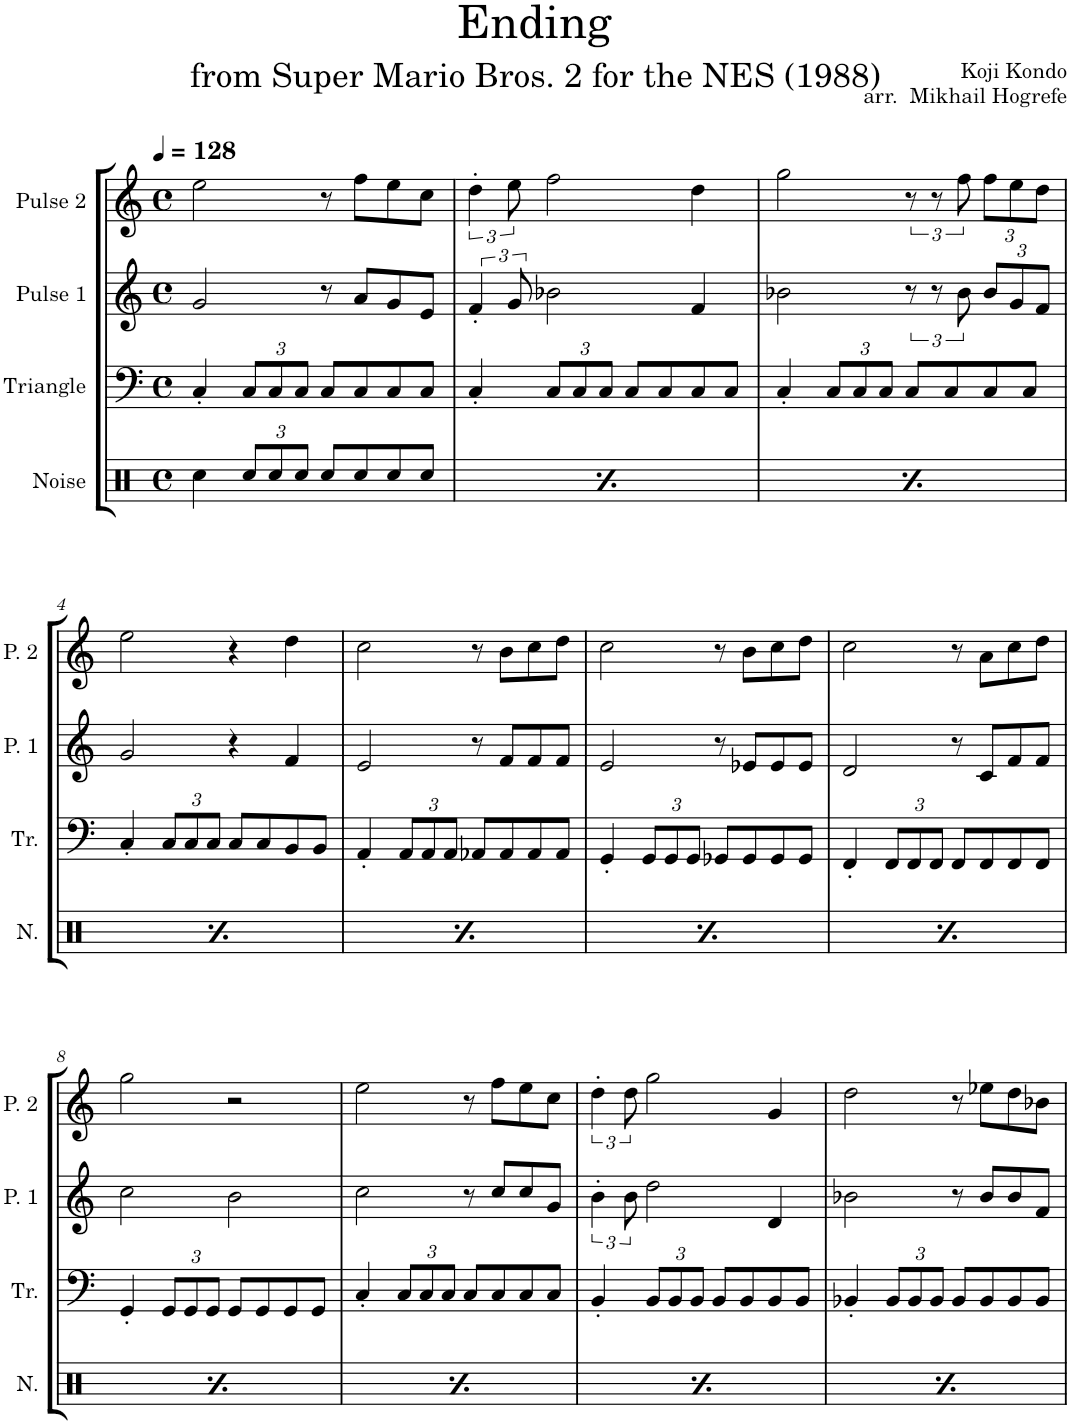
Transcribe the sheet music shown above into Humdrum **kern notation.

**kern	**kern	**kern	**kern
*part4	*part3	*part2	*part1
*staff4	*staff3	*staff2	*staff1
*I"Noise	*I"Triangle	*I"Pulse 1	*I"Pulse 2
*I'N.	*I'Tr.	*I'P. 1	*I'P. 2
*clefX	*clefF4	*clefG2	*clefG2
*k[]	*k[]	*k[]	*k[]
*M4/4	*M4/4	*M4/4	*M4/4
*met(c)	*met(c)	*met(c)	*met(c)
*MM128	*MM128	*MM128	*MM128
=1	=1	=1	=1
4Rcc\	4C'/	2g/	2ee\
*Xbrackettup	*Xbrackettup	*	*
12Rcc/L	12C/L	.	.
12Rcc/	12C/	.	.
12Rcc/J	12C/J	.	.
8Rcc/L	8C/L	8r	8r
8Rcc/	8C/	8a/L	8ff\L
8Rcc/	8C/	8g/	8ee\
8Rcc/J	8C/J	8e/J	8cc\J
=2	=2	=2	=2
4Rcc\	4C'/	6f'/	6dd'\
.	.	12g/	12ee\
12Rcc/L	12C/L	2b-X\	2ff\
12Rcc/	12C/	.	.
12Rcc/J	12C/J	.	.
8Rcc/L	8C/L	.	.
8Rcc/	8C/	.	.
8Rcc/	8C/	4f/	4dd\
8Rcc/J	8C/J	.	.
=3	=3	=3	=3
4Rcc\	4C'/	2b-X\	2gg\
12Rcc/L	12C/L	.	.
12Rcc/	12C/	.	.
12Rcc/J	12C/J	.	.
8Rcc/L	8C/L	12r	12r
.	.	12r	12r
8Rcc/	8C/	.	.
.	.	12b-\	12ff\
*	*	*Xbrackettup	*Xbrackettup
8Rcc/	8C/	12b-/L	12ff\L
.	.	12g/	12ee\
8Rcc/J	8C/J	.	.
.	.	12f/J	12dd\J
!!LO:LB:g=z
=4	=4	=4	=4
4Rcc\	4C'/	2g/	2ee\
12Rcc/L	12C/L	.	.
12Rcc/	12C/	.	.
12Rcc/J	12C/J	.	.
8Rcc/L	8C/L	4r	4r
8Rcc/	8C/	.	.
8Rcc/	8BB/	4f/	4dd\
8Rcc/J	8BB/J	.	.
=5	=5	=5	=5
4Rcc\	4AA'/	2e/	2cc\
12Rcc/L	12AA/L	.	.
12Rcc/	12AA/	.	.
12Rcc/J	12AA/J	.	.
8Rcc/L	8AA-X/L	8r	8r
8Rcc/	8AA-/	8f/L	8b\L
8Rcc/	8AA-/	8f/	8cc\
8Rcc/J	8AA-/J	8f/J	8dd\J
=6	=6	=6	=6
4Rcc\	4GG'/	2e/	2cc\
12Rcc/L	12GG/L	.	.
12Rcc/	12GG/	.	.
12Rcc/J	12GG/J	.	.
8Rcc/L	8GG-X/L	8r	8r
8Rcc/	8GG-/	8e-X/L	8b\L
8Rcc/	8GG-/	8e-/	8cc\
8Rcc/J	8GG-/J	8e-/J	8dd\J
=7	=7	=7	=7
4Rcc\	4FF'/	2d/	2cc\
12Rcc/L	12FF/L	.	.
12Rcc/	12FF/	.	.
12Rcc/J	12FF/J	.	.
8Rcc/L	8FF/L	8r	8r
8Rcc/	8FF/	8c/L	8a\L
8Rcc/	8FF/	8f/	8cc\
8Rcc/J	8FF/J	8f/J	8dd\J
!!LO:LB:g=z
=8	=8	=8	=8
4Rcc\	4GG'/	2cc\	2gg\
12Rcc/L	12GG/L	.	.
12Rcc/	12GG/	.	.
12Rcc/J	12GG/J	.	.
8Rcc/L	8GG/L	2b\	2r
8Rcc/	8GG/	.	.
8Rcc/	8GG/	.	.
8Rcc/J	8GG/J	.	.
=9	=9	=9	=9
4Rcc\	4C'/	2cc\	2ee\
12Rcc/L	12C/L	.	.
12Rcc/	12C/	.	.
12Rcc/J	12C/J	.	.
8Rcc/L	8C/L	8r	8r
8Rcc/	8C/	8cc/L	8ff\L
8Rcc/	8C/	8cc/	8ee\
8Rcc/J	8C/J	8g/J	8cc\J
=10	=10	=10	=10
*	*	*brackettup	*brackettup
4Rcc\	4BB'/	6b'\	6dd'\
.	.	12b\	12dd\
12Rcc/L	12BB/L	2dd\	2gg\
12Rcc/	12BB/	.	.
12Rcc/J	12BB/J	.	.
8Rcc/L	8BB/L	.	.
8Rcc/	8BB/	.	.
8Rcc/	8BB/	4d/	4g/
8Rcc/J	8BB/J	.	.
=11	=11	=11	=11
4Rcc\	4BB-X'/	2b-X\	2dd\
12Rcc/L	12BB-/L	.	.
12Rcc/	12BB-/	.	.
12Rcc/J	12BB-/J	.	.
8Rcc/L	8BB-/L	8r	8r
8Rcc/	8BB-/	8b-/L	8ee-X\L
8Rcc/	8BB-/	8b-/	8dd\
8Rcc/J	8BB-/J	8f/J	8b-X\J
=	=	=	=
*-	*-	*-	*-
